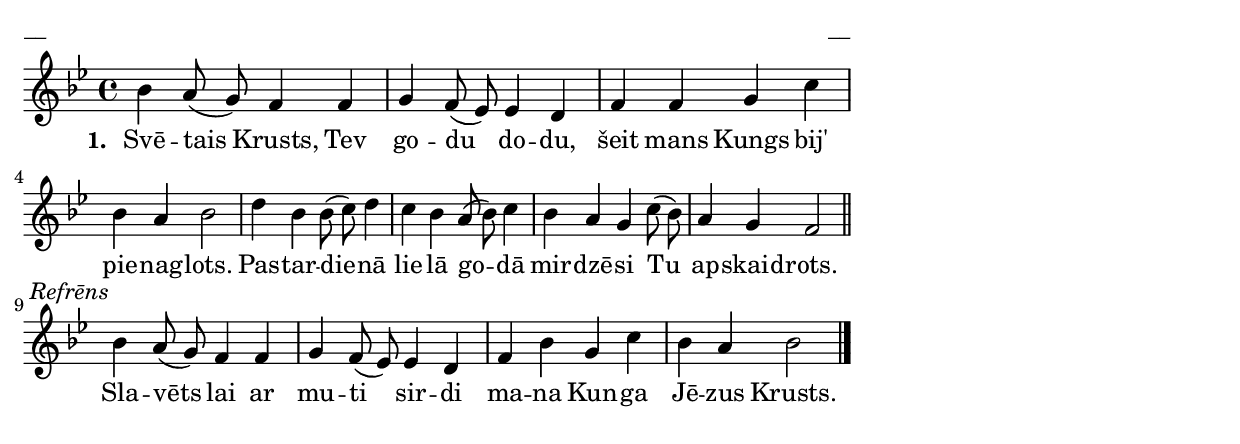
\version "2.13.18"

\paper {
line-width = 14\cm
left-margin = 0.4\cm
between-system-padding = 0.1\cm
between-system-space = 0.1\cm
}

\layout {
indent = #0
ragged-last = ##f
}

%chordsA = \chordmode {}

voiceA = \relative c'' {
\clef "treble"
\key bes \major
\time 4/4

bes4 a8 (g) f4 f | g f8 (es) es4 d | f f g c | bes a bes2 |
d4 bes bes8 (c) d4 | c bes a8 (bes) c4 | bes a g c8 (bes) | a4 g f2 \bar"||"
bes4^\markup { \translate #'( -8 . 0 ) \italic Refrēns } a8 (g) f4 f | g f8 (es) es4 d | f bes g c | bes a bes2 \bar"|."
}

lyricA = \lyricmode {
\set stanza = "1. "
Svē -- tais Krusts, Tev go -- du do -- du, šeit mans Kungs bij' pie -- nag -- lots.
Pas -- tar -- die -- nā lie -- lā go -- dā mir -- dzē -- si Tu ap -- skaid -- rots.
Sla -- vēts lai ar mu -- ti sir -- di ma -- na Kun -- ga Jē -- zus Krusts.
}

fullScore = <<
%\new ChordNames { \chordsA }
\new Staff {
<<
\new Voice = "voiceA" { \oneVoice \autoBeamOff \voiceA }
\lyricsto "voiceA" \new Lyrics \lyricA
>>
}
>>


\score {
\fullScore
\header { piece = "__" opus = "__" }
}
\markup { \with-color #(x11-color 'white) \sans \smaller "aaa" }
\score {
\unfoldRepeats
\fullScore
\midi {
\context { \Staff \remove "Staff_performer" }
\context { \Voice \consists "Staff_performer" }
}
}


